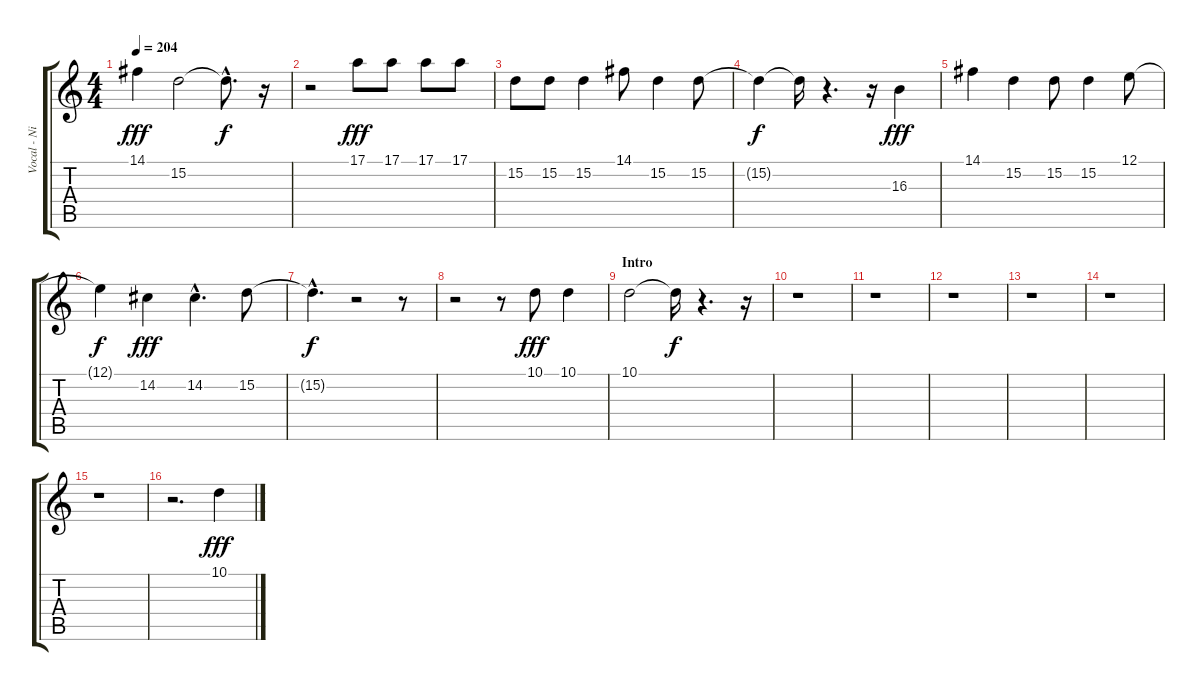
\track ("Vocal - Nikola" "Vocal - Ni") {instrument piccolo}
\staff {score tabs}
\tuning (E4 B3 G3 D3 A2 E2) {hide}
\ts (4 4)
\tempo 204
\clef g2
\ks c
14.1.4{dy fff} 15.2.2 15.2{hac t}.8{d dy f} r.16 |
r.2 17.1.8{dy fff} 17.1.8 17.1.8 17.1.8 |
15.2.8 15.2.8 15.2.4 14.1.8 15.2.4 15.2.8 |
15.2{t}.4{dy f} 15.2{t}.16 r.4{d} r.16 16.3.4{dy fff} |
14.1.4 15.2.4 15.2.8 15.2.4 12.1.8 |
12.1{t}.4{dy f} 14.2.4{dy fff} 14.2{hac}.4{d} 15.2.8 |
15.2{hac t}.4{d dy f} r.2 r.8 |
r.2 r.8 10.1.8{dy fff} 10.1.4 |
\section ("" "Intro")
10.1.2 10.1{t}.16{dy f} r.4{d} r.16 |
r.1 |
r.1 |
r.1 |
r.1 |
r.1 |
r.1 |
r.2{d} 10.1.4{dy fff}
